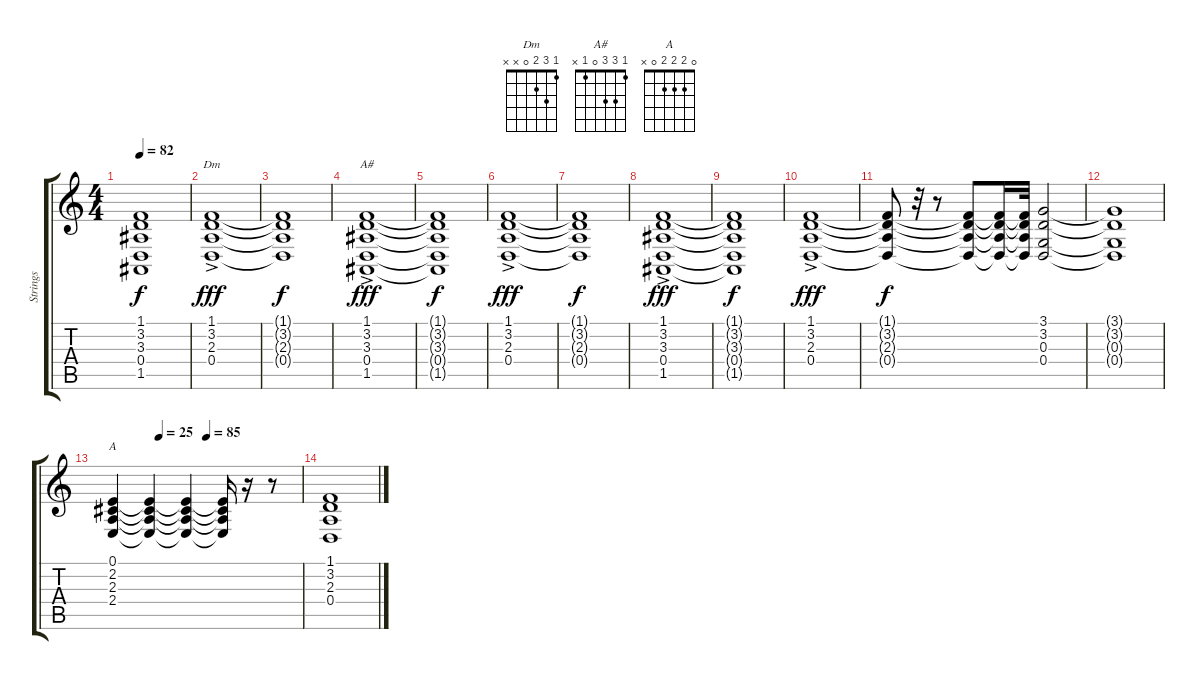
\track ("Strings" "Strings") {instrument synthvoice}
\staff {score tabs}
\tuning (E4 B3 G3 D3 A2 E2) {hide}
\chord ("Dm" 1 3 2 0 x x)
\chord ("A#" 1 3 3 0 1 x)
\chord ("A" 0 2 2 2 0 x)
\ts (4 4)
\tempo 82
\clef g2
\ks c
(1.1{t} 3.2{t} 3.3{t} 0.4{t} 1.5{t}).1{dy f} |
(1.1 3.2 2.3{ac} 0.4).1{ch "Dm" dy fff} |
(1.1{t} 3.2{t} 2.3{t} 0.4{t}).1{dy f} |
(1.1 3.2 3.3{ac} 0.4 1.5).1{ch "A#" dy fff} |
(1.1{t} 3.2{t} 3.3{t} 0.4{t} 1.5{t}).1{dy f} |
(1.1 3.2 2.3{ac} 0.4).1{dy fff} |
(1.1{t} 3.2{t} 2.3{t} 0.4{t}).1{dy f} |
(1.1 3.2 3.3{ac} 0.4 1.5).1{dy fff} |
(1.1{t} 3.2{t} 3.3{t} 0.4{t} 1.5{t}).1{dy f} |
(1.1 3.2 2.3{ac} 0.4).1{dy fff} |
(1.1{t} 3.2{t} 2.3{t} 0.4{t}).8{dy f} r.32 r.8 (1.1{t} 3.2{t} 2.3{t} 0.4{t}).8 (1.1{t} 3.2{t} 2.3{t} 0.4{t}).16 (1.1{t} 3.2{t} 2.3{t} 0.4{t}).32 (3.1 3.2 0.3 0.4).2 |
(3.1{t} 3.2{t} 0.3{t} 0.4{t}).1 |
\tempo (25 0.25)
\tempo (85 0.5)
(0.1 2.2 2.3 2.4).4{ch "A"} (0.1{t} 2.2{t} 2.3{t} 2.4{t}).4 (0.1{t} 2.2{t} 2.3{t} 2.4{t}).4 (0.1{t} 2.2{t} 2.3{t} 2.4{t}).16 r.16 r.8 |
(1.1 3.2 2.3 0.4).1
